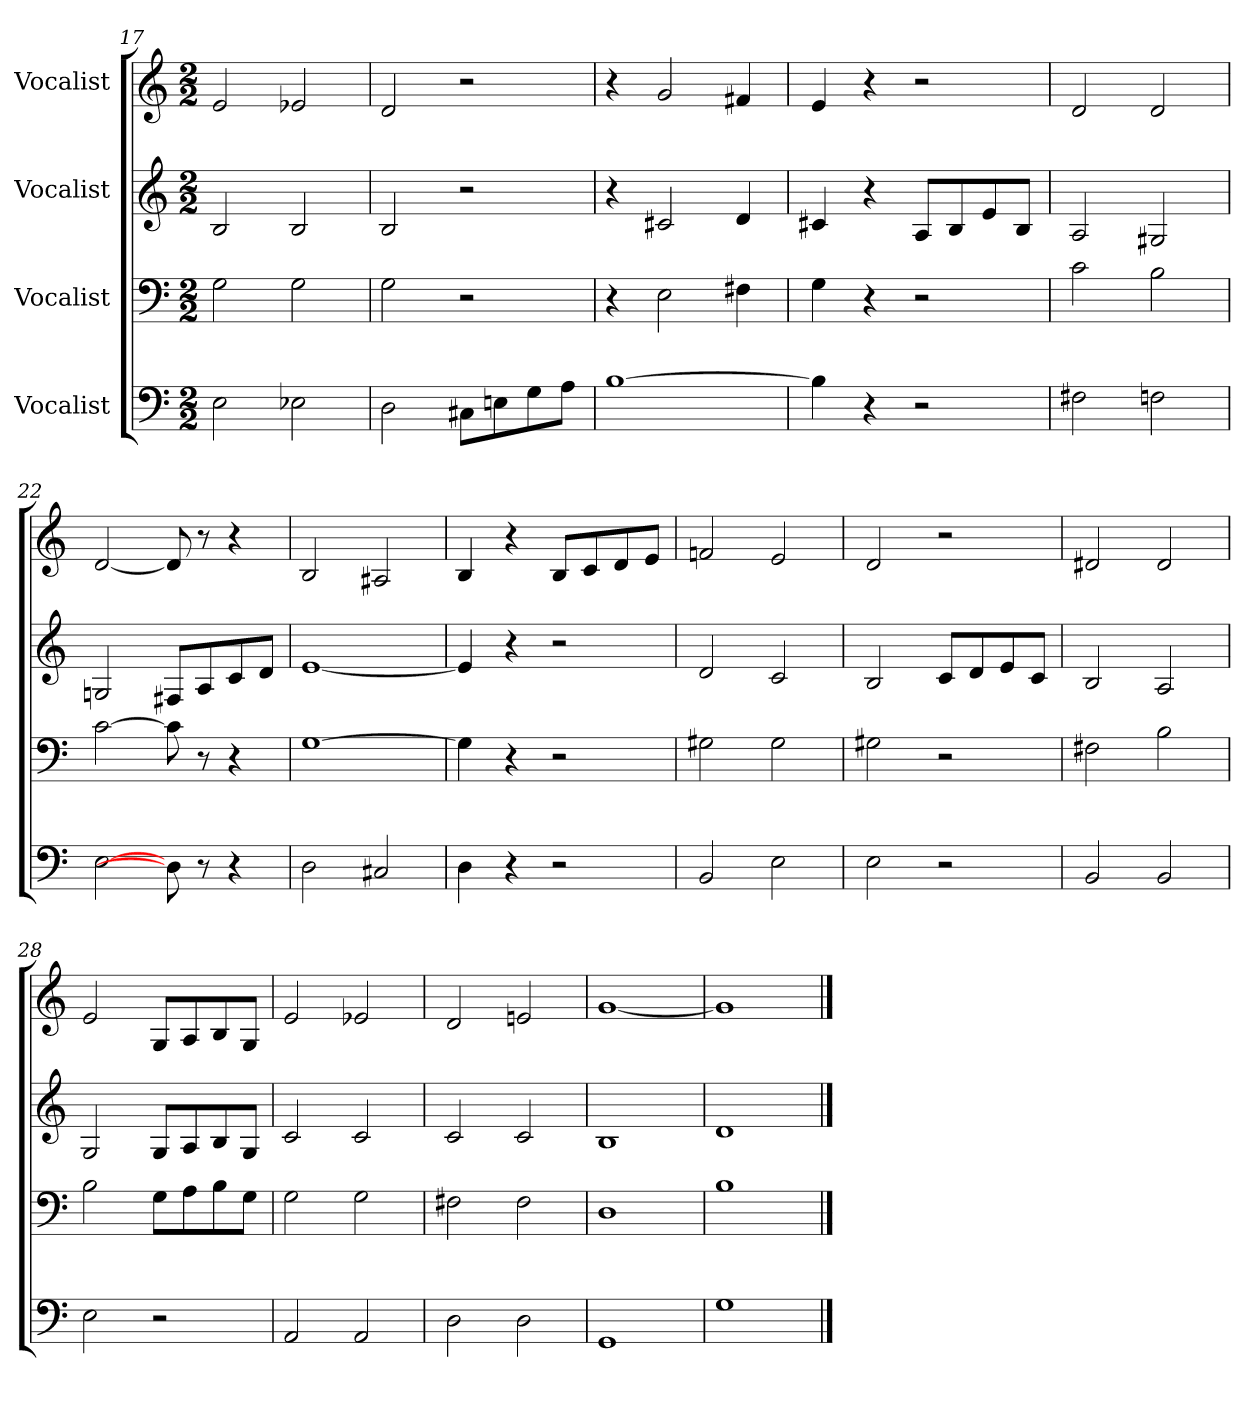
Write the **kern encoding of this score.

**kern	**kern	**kern	**kern
*part4	*part3	*part2	*part1
*staff4	*staff3	*staff2	*staff1
*I"Vocalist	*I"Vocalist	*I"Vocalist	*I"Vocalist
*M2/2	*M2/2	*M2/2	*M2/2
=17	=17	=17	=17
2E	2G	2B	2e
2E-X	2G	2B	2e-X
=18	=18	=18	=18
2D	2G	2B	2d
8C#XL	2r	2r	2r
8En	.	.	.
8G	.	.	.
8AJ	.	.	.
=19	=19	=19	=19
[1B	4r	4r	4r
.	2E	2c#X	2g
.	4F#X	4d	4f#X
=20	=20	=20	=20
4B]	4G	4c#X	4e
4r	4r	4r	4r
2r	2r	8AL	2r
.	.	8B	.
.	.	8e	.
.	.	8BJ	.
=21	=21	=21	=21
2F#X	2c	2A	2d
2Fn	2B	2G#X	2d
=22	=22	=22	=22
[2E	[2c	2Gn	[2d
8D]	8c]	8F#XL	8d]
8r	8r	8A	8r
4r	4r	8c	4r
.	.	8dJ	.
=23	=23	=23	=23
2D	[1G	[1e	2B
2C#X	.	.	2A#X
=24	=24	=24	=24
4D	4G]	4e]	4B
4r	4r	4r	4r
2r	2r	2r	8BL
.	.	.	8c
.	.	.	8d
.	.	.	8eJ
=25	=25	=25	=25
2BB	2G#X	2d	2fn
2E	2G#	2c	2e
=26	=26	=26	=26
2E	2G#X	2B	2d
2r	2r	8cL	2r
.	.	8d	.
.	.	8e	.
.	.	8cJ	.
=27	=27	=27	=27
2BB	2F#X	2B	2d#X
2BB	2B	2A	2d#
=28	=28	=28	=28
2E	2B	2G	2e
2r	8GL	8GL	8GL
.	8A	8A	8A
.	8B	8B	8B
.	8GJ	8GJ	8GJ
=29	=29	=29	=29
2AA	2G	2c	2e
2AA	2G	2c	2e-X
=30	=30	=30	=30
2D	2F#X	2c	2d
2D	2F#	2c	2en
=31	=31	=31	=31
1GG	1D	1B	[1g
=32	=32	=32	=32
1G	1B	1d	1g]
==	==	==	==
*-	*-	*-	*-
